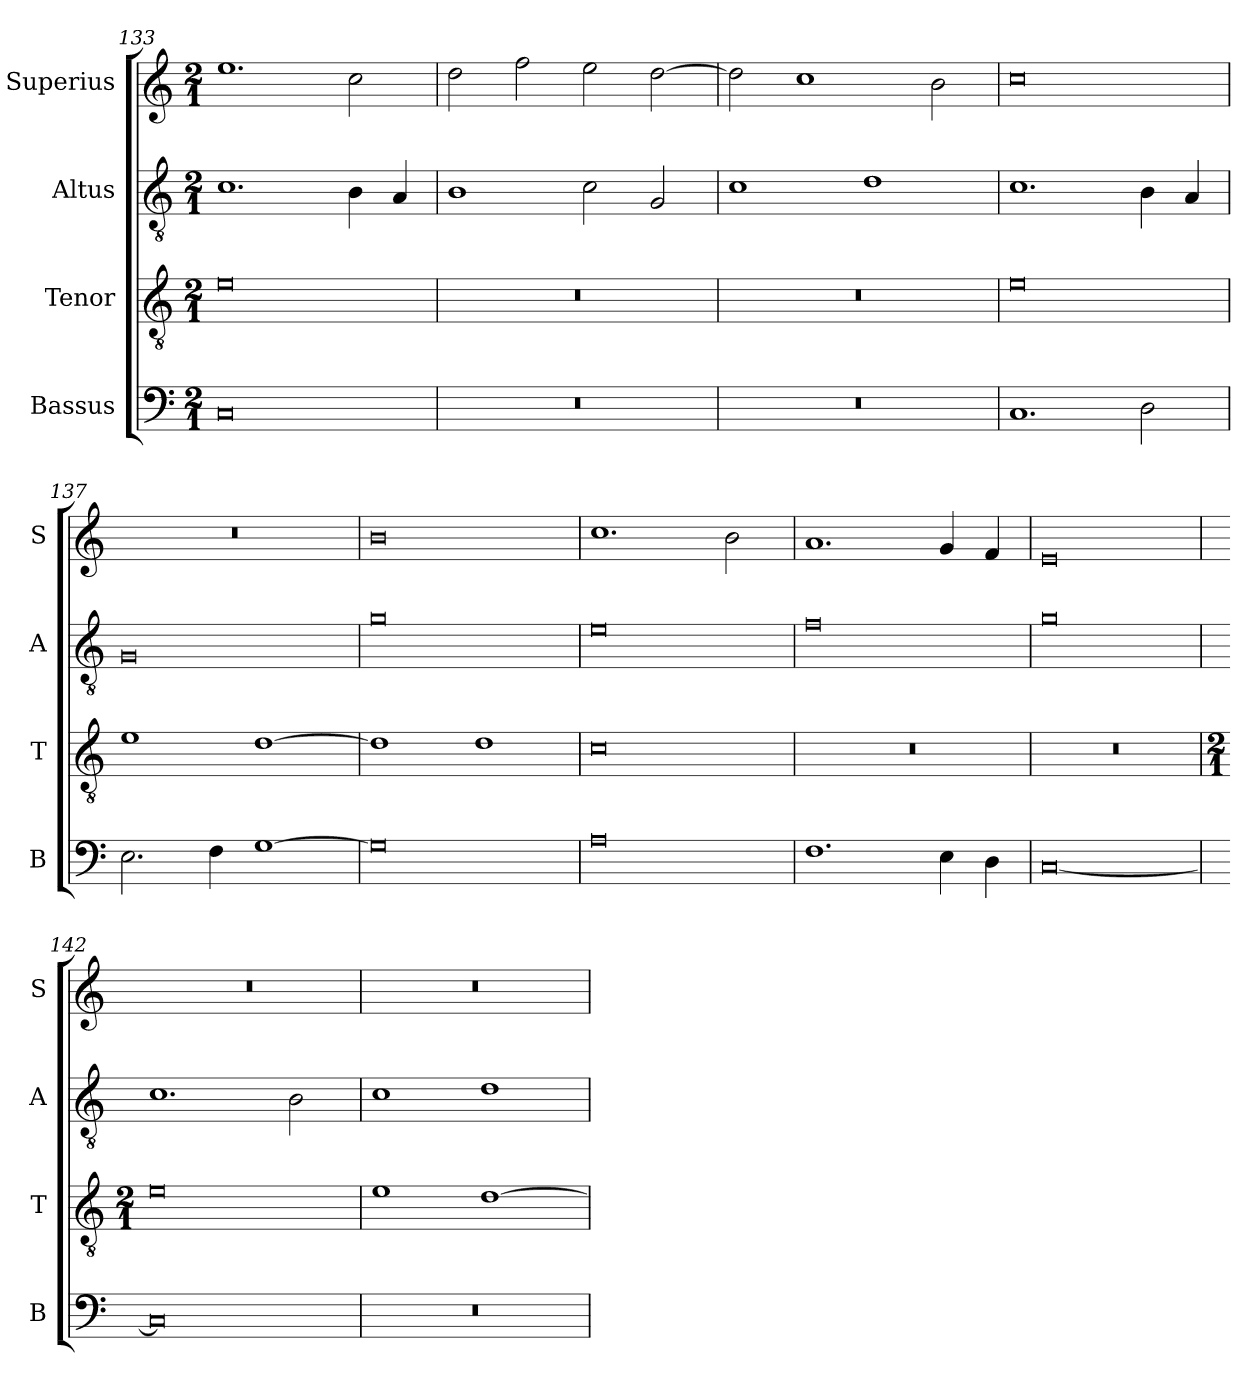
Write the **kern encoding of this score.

**kern	**kern	**kern	**kern
*part4	*part3	*part2	*part1
*staff4	*staff3	*staff2	*staff1
*I"Bassus	*I"Tenor	*I"Altus	*I"Superius
*I'B	*I'T	*I'A	*I'S
*clefF4	*clefGv2	*clefGv2	*clefG2
*k[]	*k[]	*k[]	*k[]
*M2/1	*M2/1	*M2/1	*M2/1
=133	=133	=133	=133
0C	0e	1.c	1.ee
.	.	4B\	2cc\
.	.	4A/	.
=134	=134	=134	=134
0r	0r	1B	2dd\
.	.	.	2ff\
.	.	2c\	2ee\
.	.	2G/	[2dd\
=135	=135	=135	=135
0r	0r	1c	2dd\]
.	.	.	1cc
.	.	1d	.
.	.	.	2b\
=136	=136	=136	=136
1.C	0e	1.c	0cc
2D\	.	4B\	.
.	.	4A/	.
=137	=137	=137	=137
2.E\	1e	0G	0r
4F\	.	.	.
[1G	[1d	.	.
=138	=138	=138	=138
0G]	1d]	0g	0b
.	1d	.	.
=139	=139	=139	=139
0A	0c	0e	1.cc
.	.	.	2b\
=140	=140	=140	=140
1.F	0r	0f	1.a
4E\	.	.	4g/
4D\	.	.	4f/
=141	=141	=141	=141
[0C	0r	0g	0e
=142	=142	=142	=142
*	*M2/1	*	*
0C]	0e	1.c	0r
.	.	2B\	.
=143	=143	=143	=143
0r	1e	1c	0r
.	[1d	1d	.
=	=	=	=
*-	*-	*-	*-
